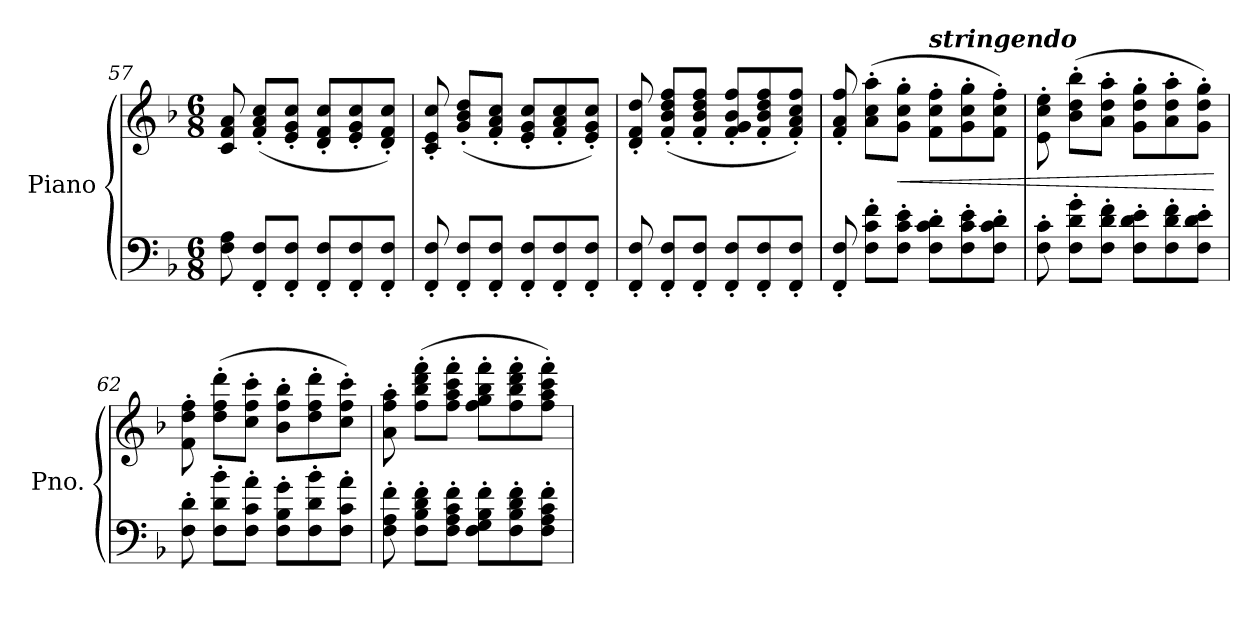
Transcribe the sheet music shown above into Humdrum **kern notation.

**kern	**kern	**dynam
*part1	*part1	*part1
*staff2	*staff1	*staff1/2
*I"Piano	*	*
*I'Pno.	*	*
*clefF4	*clefG2	*
*k[b-]	*k[b-]	*
*M6/8	*M6/8	*
=57	=57	=57
8F\ 8A\	8c/ 8f/ 8a/	.
!	!	!LO:DY:b
8FF/' 8F/'L	(8f/' 8a/' 8cc/'L	other-dynamics
8FF/' 8F/'J	8e/' 8g/' 8cc/'J	.
8FF/' 8F/'L	8d/' 8f/' 8cc/'L	.
8FF/' 8F/'	8e/' 8g/' 8cc/'	.
8FF/' 8F/'J	8d/' 8f/' 8cc/'J)	.
=58	=58	=58
8FF/' 8F/'	8c/' 8e/' 8cc/'	.
8FF/' 8F/'L	(8g/' 8b-/' 8dd/'L	.
8FF/' 8F/'J	8f/' 8a/' 8cc/'J	.
8FF/' 8F/'L	8e/' 8g/' 8cc/'L	.
8FF/' 8F/'	8f/' 8a/' 8cc/'	.
8FF/' 8F/'J	8e/' 8g/' 8cc/'J)	.
!!LO:LB:g=z
=59	=59	=59
8FF/' 8F/'	8d/' 8f/' 8dd/'	.
8FF/' 8F/'L	(8f/' 8b-/' 8dd/' 8ff/'L	.
8FF/' 8F/'J	8f/' 8b-/' 8dd/' 8ff/'J	.
8FF/' 8F/'L	8f/' 8g/' 8b-/' 8ff/'L	.
8FF/' 8F/'	8f/' 8b-/' 8dd/' 8ff/'	.
8FF/' 8F/'J	8f/' 8a/' 8cc/' 8ff/'J)	.
=60	=60	=60
8FF/' 8F/'	8f/' 8a/' 8ff/'	.
8F\' 8c\' 8f\'L	(8a\' 8cc\' 8aa\'L	.
!	!	!LO:HP:b
8F\' 8c\' 8e\'J	8g\' 8cc\' 8gg\'J	<
!	!LO:TX:a:Bi:t=stringendo	!
8F\' 8c\' 8d\'L	8f\' 8cc\' 8ff\'L	.
8F\' 8c\' 8e\'	8g\' 8cc\' 8gg\'	.
8F\' 8c\' 8d\'J	8f\' 8cc\' 8ff\'J)	.
=61	=61	=61
8F\' 8c\'	8e\' 8cc\' 8ee\'	.
8F\' 8d\' 8g\'L	(8b-\' 8dd\' 8bb-\'L	.
8F\' 8d\' 8f\'J	8a\' 8dd\' 8aa\'J	.
8F\' 8d\' 8e\'L	8g\' 8dd\' 8gg\'L	.
8F\' 8d\' 8f\'	8a\' 8dd\' 8aa\'	.
8F\' 8d\' 8e\'J	8g\' 8dd\' 8gg\'J)	.
.	.	[
=62	=62	=62
!	!	!LO:DY:b
8F\' 8d\'	8f\' 8dd\' 8ff\'	other-dynamics
8F\' 8d\' 8b-\'L	(8dd\' 8ff\' 8ddd\'L	.
8F\' 8c\' 8a\'J	8cc\' 8ff\' 8ccc\'J	.
8F\' 8B-\' 8g\'L	8b-\' 8ff\' 8bb-\'L	.
8F\' 8d\' 8b-\'	8dd\' 8ff\' 8ddd\'	.
8F\' 8c\' 8a\'J	8cc\' 8ff\' 8ccc\'J)	.
=63	=63	=63
8F\' 8A\' 8f\'	8a\' 8ff\' 8aa\'	.
8F\' 8B-\' 8d\' 8f\'L	(8ff\' 8bb-\' 8ddd\' 8fff\'L	.
8F\' 8A\' 8c\' 8f\'J	8ff\' 8aa\' 8ccc\' 8fff\'J	.
8F\' 8G\' 8B-\' 8f\'L	8ff\' 8gg\' 8bb-\' 8fff\'L	.
8F\' 8B-\' 8d\' 8f\'	8ff\' 8bb-\' 8ddd\' 8fff\'	.
8F\' 8A\' 8c\' 8f\'J	8ff\' 8aa\' 8ccc\' 8fff\'J)	.
=	=	=
*-	*-	*-
